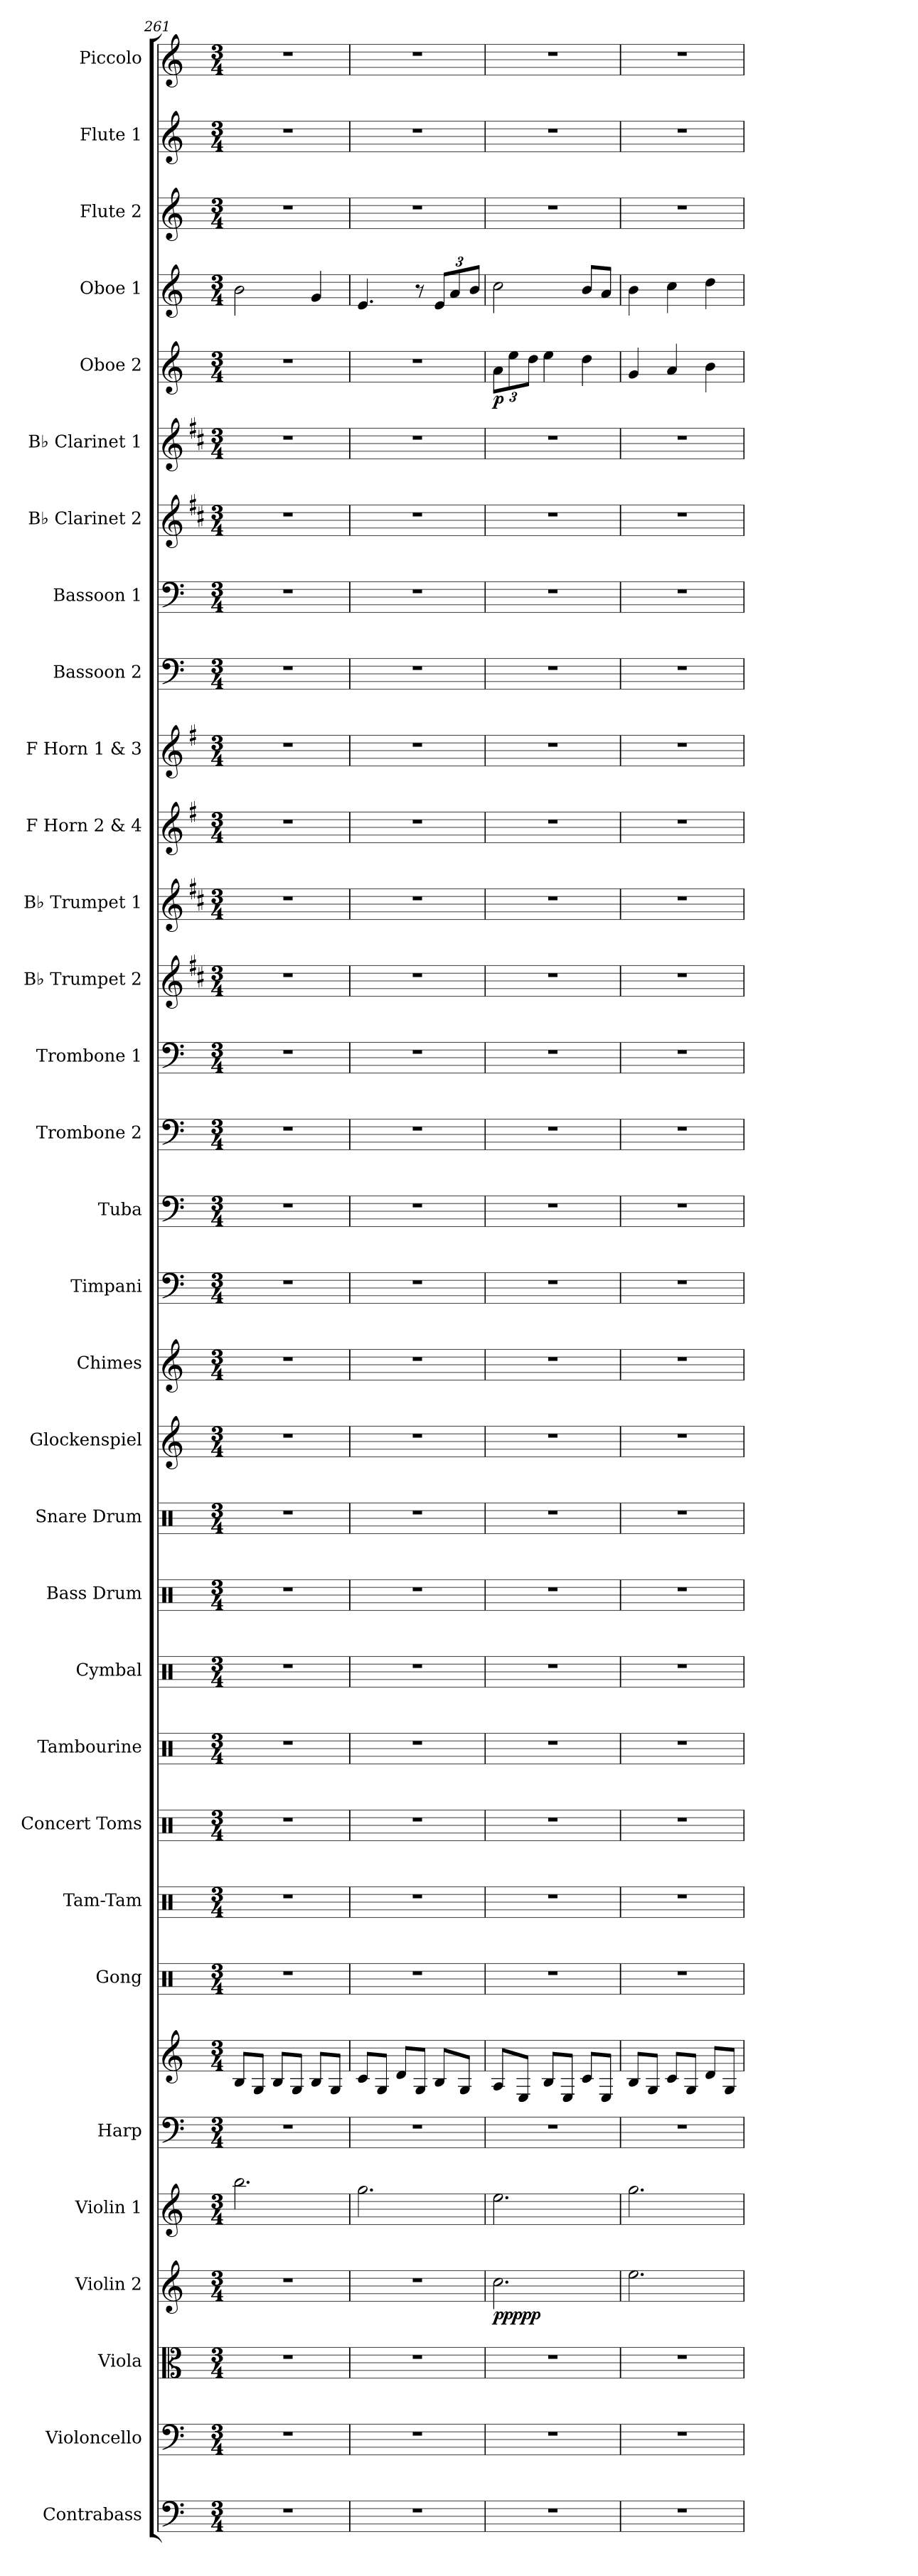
**kern	**kern	**kern	**kern	**dynam	**kern	**kern	**kern	**kern	**kern	**kern	**kern	**kern	**kern	**kern	**kern	**kern	**kern	**kern	**kern	**kern	**kern	**kern	**kern	**kern	**kern	**kern	**kern	**kern	**kern	**dynam	**kern	**kern	**kern	**kern
*part32	*part31	*part30	*part29	*part29	*part28	*part27	*part27	*part26	*part25	*part24	*part23	*part22	*part21	*part20	*part19	*part18	*part17	*part16	*part15	*part14	*part13	*part12	*part11	*part10	*part9	*part8	*part7	*part6	*part5	*part5	*part4	*part3	*part2	*part1
*staff33	*staff32	*staff31	*staff30	*staff30	*staff29	*staff28	*staff27	*staff26	*staff25	*staff24	*staff23	*staff22	*staff21	*staff20	*staff19	*staff18	*staff17	*staff16	*staff15	*staff14	*staff13	*staff12	*staff11	*staff10	*staff9	*staff8	*staff7	*staff6	*staff5	*staff5	*staff4	*staff3	*staff2	*staff1
*I"Contrabass	*I"Violoncello	*I"Viola	*I"Violin 2	*	*I"Violin 1	*I"Harp	*	*I"Gong	*I"Tam-Tam	*I"Concert Toms	*I"Tambourine	*I"Cymbal	*I"Bass Drum	*I"Snare Drum	*I"Glockenspiel	*I"Chimes	*I"Timpani	*I"Tuba	*I"Trombone 2	*I"Trombone 1	*I"B♭ Trumpet 2	*I"B♭ Trumpet 1	*I"F Horn 2 &amp; 4	*I"F Horn 1 &amp; 3	*I"Bassoon 2	*I"Bassoon 1	*I"B♭ Clarinet 2	*I"B♭ Clarinet 1	*I"Oboe 2	*	*I"Oboe 1	*I"Flute 2	*I"Flute 1	*I"Piccolo
*I'Cb.	*I'Vc.	*I'Vla.	*I'Vln. 2	*	*I'Vln. 1	*I'Hrp.	*	*I'Gong	*I'Tam	*I'C. Toms	*I'Tamb.	*I'Cym.	*I'B. Dr.	*I'Sn. Dr.	*I'Glock.	*I'Cme.	*I'Timp.	*I'Tba.	*I'Tbn. 2	*I'Tbn. 1	*I'B♭ Tpt. 2	*I'B♭ Tpt. 1	*I'F Hn. 2 4	*I'F Hn. 1 3	*I'Bsn. 2	*I'Bsn. 1	*I'B♭ Cl. 2	*I'B♭ Cl. 1	*I'Ob. 2	*	*I'Ob. 1	*I'Fl. 2	*I'Fl. 1	*I'Picc.
*clefF4	*clefF4	*clefC3	*clefG2	*	*clefG2	*clefF4	*clefG2	*clefX	*clefX	*clefX	*clefX	*clefX	*clefX	*clefX	*clefG2	*clefG2	*clefF4	*clefF4	*clefF4	*clefF4	*clefG2	*clefG2	*clefG2	*clefG2	*clefF4	*clefF4	*clefG2	*clefG2	*clefG2	*	*clefG2	*clefG2	*clefG2	*clefG2
*ITrd7c12	*	*	*	*	*	*	*	*	*	*	*	*	*	*	*ITrd-14c-24	*	*	*	*	*	*ITrd1c2	*ITrd1c2	*ITrd4c7	*ITrd4c7	*	*	*ITrd1c2	*ITrd1c2	*	*	*	*	*	*ITrd-7c-12
*k[]	*k[]	*k[]	*k[]	*	*k[]	*k[]	*k[]	*k[]	*k[]	*k[]	*k[]	*k[]	*k[]	*k[]	*k[]	*k[]	*k[]	*k[]	*k[]	*k[]	*k[]	*k[]	*k[]	*k[]	*k[]	*k[]	*k[]	*k[]	*k[]	*	*k[]	*k[]	*k[]	*k[]
*M3/4	*M3/4	*M3/4	*M3/4	*	*M3/4	*M3/4	*M3/4	*M3/4	*M3/4	*M3/4	*M3/4	*M3/4	*M3/4	*M3/4	*M3/4	*M3/4	*M3/4	*M3/4	*M3/4	*M3/4	*M3/4	*M3/4	*M3/4	*M3/4	*M3/4	*M3/4	*M3/4	*M3/4	*M3/4	*	*M3/4	*M3/4	*M3/4	*M3/4
=261	=261	=261	=261	=261	=261	=261	=261	=261	=261	=261	=261	=261	=261	=261	=261	=261	=261	=261	=261	=261	=261	=261	=261	=261	=261	=261	=261	=261	=261	=261	=261	=261	=261	=261
2.r	2.r	2.r	2.r	.	2.bb\	2.r	8B/L	2.r	2.r	2.r	2.r	2.r	2.r	2.r	2.r	2.r	2.r	2.r	2.r	2.r	2.r	2.r	2.r	2.r	2.r	2.r	2.r	2.r	2.r	.	2b\	2.r	2.r	2.r
.	.	.	.	.	.	.	8G/J	.	.	.	.	.	.	.	.	.	.	.	.	.	.	.	.	.	.	.	.	.	.	.	.	.	.	.
.	.	.	.	.	.	.	8B/L	.	.	.	.	.	.	.	.	.	.	.	.	.	.	.	.	.	.	.	.	.	.	.	.	.	.	.
.	.	.	.	.	.	.	8G/J	.	.	.	.	.	.	.	.	.	.	.	.	.	.	.	.	.	.	.	.	.	.	.	.	.	.	.
.	.	.	.	.	.	.	8B/L	.	.	.	.	.	.	.	.	.	.	.	.	.	.	.	.	.	.	.	.	.	.	.	4g/	.	.	.
.	.	.	.	.	.	.	8G/J	.	.	.	.	.	.	.	.	.	.	.	.	.	.	.	.	.	.	.	.	.	.	.	.	.	.	.
!!LO:PB:g=z
=262	=262	=262	=262	=262	=262	=262	=262	=262	=262	=262	=262	=262	=262	=262	=262	=262	=262	=262	=262	=262	=262	=262	=262	=262	=262	=262	=262	=262	=262	=262	=262	=262	=262	=262
2.r	2.r	2.r	2.r	.	2.gg\	2.r	8c/L	2.r	2.r	2.r	2.r	2.r	2.r	2.r	2.r	2.r	2.r	2.r	2.r	2.r	2.r	2.r	2.r	2.r	2.r	2.r	2.r	2.r	2.r	.	4.e/	2.r	2.r	2.r
.	.	.	.	.	.	.	8G/J	.	.	.	.	.	.	.	.	.	.	.	.	.	.	.	.	.	.	.	.	.	.	.	.	.	.	.
.	.	.	.	.	.	.	8d/L	.	.	.	.	.	.	.	.	.	.	.	.	.	.	.	.	.	.	.	.	.	.	.	.	.	.	.
.	.	.	.	.	.	.	8G/J	.	.	.	.	.	.	.	.	.	.	.	.	.	.	.	.	.	.	.	.	.	.	.	8r	.	.	.
*	*	*	*	*	*	*	*	*	*	*	*	*	*	*	*	*	*	*	*	*	*	*	*	*	*	*	*	*	*	*	*Xbrackettup	*	*	*
.	.	.	.	.	.	.	8B/L	.	.	.	.	.	.	.	.	.	.	.	.	.	.	.	.	.	.	.	.	.	.	.	12e/L	.	.	.
.	.	.	.	.	.	.	.	.	.	.	.	.	.	.	.	.	.	.	.	.	.	.	.	.	.	.	.	.	.	.	12a/	.	.	.
.	.	.	.	.	.	.	8G/J	.	.	.	.	.	.	.	.	.	.	.	.	.	.	.	.	.	.	.	.	.	.	.	.	.	.	.
.	.	.	.	.	.	.	.	.	.	.	.	.	.	.	.	.	.	.	.	.	.	.	.	.	.	.	.	.	.	.	12b/J	.	.	.
=263	=263	=263	=263	=263	=263	=263	=263	=263	=263	=263	=263	=263	=263	=263	=263	=263	=263	=263	=263	=263	=263	=263	=263	=263	=263	=263	=263	=263	=263	=263	=263	=263	=263	=263
*	*	*	*	*	*	*	*	*	*	*	*	*	*	*	*	*	*	*	*	*	*	*	*	*	*	*	*	*	*Xbrackettup	*	*	*	*	*
!	!	!	!	!LO:DY:b	!	!	!	!	!	!	!	!	!	!	!	!	!	!	!	!	!	!	!	!	!	!	!	!	!	!	!	!	!	!
!	!	!	!	!LO:DY:n=1:b	!	!	!	!	!	!	!	!	!	!	!	!	!	!	!	!	!	!	!	!	!	!	!	!	!	!LO:DY:b	!	!	!	!
2.r	2.r	2.r	2.cc\	pp ppp	2.ee\	2.r	8A/L	2.r	2.r	2.r	2.r	2.r	2.r	2.r	2.r	2.r	2.r	2.r	2.r	2.r	2.r	2.r	2.r	2.r	2.r	2.r	2.r	2.r	12a\L	p	2cc\	2.r	2.r	2.r
.	.	.	.	.	.	.	.	.	.	.	.	.	.	.	.	.	.	.	.	.	.	.	.	.	.	.	.	.	12ee\	.	.	.	.	.
.	.	.	.	.	.	.	8E/J	.	.	.	.	.	.	.	.	.	.	.	.	.	.	.	.	.	.	.	.	.	.	.	.	.	.	.
.	.	.	.	.	.	.	.	.	.	.	.	.	.	.	.	.	.	.	.	.	.	.	.	.	.	.	.	.	12dd\J	.	.	.	.	.
.	.	.	.	.	.	.	8B/L	.	.	.	.	.	.	.	.	.	.	.	.	.	.	.	.	.	.	.	.	.	4ee\	.	.	.	.	.
.	.	.	.	.	.	.	8E/J	.	.	.	.	.	.	.	.	.	.	.	.	.	.	.	.	.	.	.	.	.	.	.	.	.	.	.
.	.	.	.	.	.	.	8c/L	.	.	.	.	.	.	.	.	.	.	.	.	.	.	.	.	.	.	.	.	.	4dd\	.	8b/L	.	.	.
.	.	.	.	.	.	.	8E/J	.	.	.	.	.	.	.	.	.	.	.	.	.	.	.	.	.	.	.	.	.	.	.	8a/J	.	.	.
=264	=264	=264	=264	=264	=264	=264	=264	=264	=264	=264	=264	=264	=264	=264	=264	=264	=264	=264	=264	=264	=264	=264	=264	=264	=264	=264	=264	=264	=264	=264	=264	=264	=264	=264
2.r	2.r	2.r	2.ee\	.	2.gg\	2.r	8B/L	2.r	2.r	2.r	2.r	2.r	2.r	2.r	2.r	2.r	2.r	2.r	2.r	2.r	2.r	2.r	2.r	2.r	2.r	2.r	2.r	2.r	4g/	.	4b\	2.r	2.r	2.r
.	.	.	.	.	.	.	8G/J	.	.	.	.	.	.	.	.	.	.	.	.	.	.	.	.	.	.	.	.	.	.	.	.	.	.	.
.	.	.	.	.	.	.	8c/L	.	.	.	.	.	.	.	.	.	.	.	.	.	.	.	.	.	.	.	.	.	4a/	.	4cc\	.	.	.
.	.	.	.	.	.	.	8G/J	.	.	.	.	.	.	.	.	.	.	.	.	.	.	.	.	.	.	.	.	.	.	.	.	.	.	.
.	.	.	.	.	.	.	8d/L	.	.	.	.	.	.	.	.	.	.	.	.	.	.	.	.	.	.	.	.	.	4b\	.	4dd\	.	.	.
.	.	.	.	.	.	.	8G/J	.	.	.	.	.	.	.	.	.	.	.	.	.	.	.	.	.	.	.	.	.	.	.	.	.	.	.
=	=	=	=	=	=	=	=	=	=	=	=	=	=	=	=	=	=	=	=	=	=	=	=	=	=	=	=	=	=	=	=	=	=	=
*-	*-	*-	*-	*-	*-	*-	*-	*-	*-	*-	*-	*-	*-	*-	*-	*-	*-	*-	*-	*-	*-	*-	*-	*-	*-	*-	*-	*-	*-	*-	*-	*-	*-	*-
